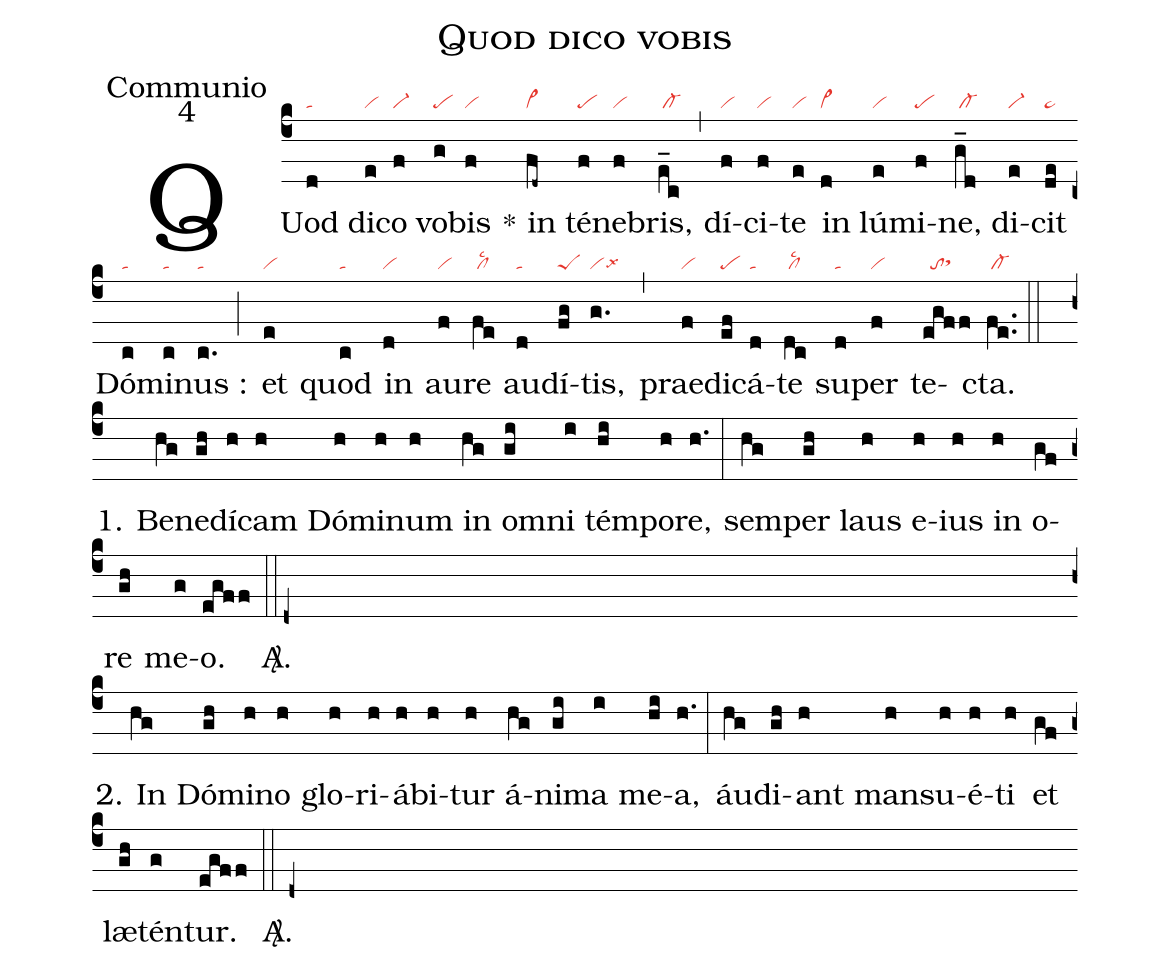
name:Quod dico vobis;
office-part:Communio;
mode:4;
nabc-lines:1;
%%
(c4) QUod(d|ta) di(e|vi)co(f|vi-) vo(g|pe)bis(f|vi) *() in(fd~|cl~) té(f|pe)ne(f|vi)bris,(e_c|/cl-) (,)
dí(f|vi)ci(f|vi)te(e|vi) in(d|vi>) lú(e|vi)mi(f|pe)ne,(g_d|/cl-)
di(e|vi-)cit(de|pe~) Dó(c|ta)mi(c|ta)nus :(c.|ta) (;)
et(e|vi) quod(c|ta) in(d|vi) au(f|vi)re(fe|/cllsc2) au(d|ta)dí(fg|peS)tis,(g.|vilsx6) (,)
prae(f|vi)di(ef|pe)cá(d|ta)te(dc|/cllsc2) su(d|ta)per(f|vi) te(egff|//tosthh)cta.(fe..|/cl-) (::Z)

1. Be(hg)ne(gh)dí(h)cam(h) Dó(h)mi(h)num(h) in(hg) om(gi)ni(i) tém(hi)po(h)re,(h.) (:)
sem(hg)per(gh) laus(h) e(h)ius(h) in(h) o(gf)re(gh) me(g)o.(egff) <sp>A/</sp>.(::d+Z)

2. In(hg) Dó(gh)mi(h)no(h) glo(h)ri(h)á(h)bi(h)tur(h) á(hg)ni(gi)ma(i) me(hi)a,(h.) (:)
áu(hg)di(gh)ant(h) man(h)su(h)é(h)ti(h) et(gf) læ(gh)tén(g)tur.(egff) <sp>A/</sp>.(::d+Z)
